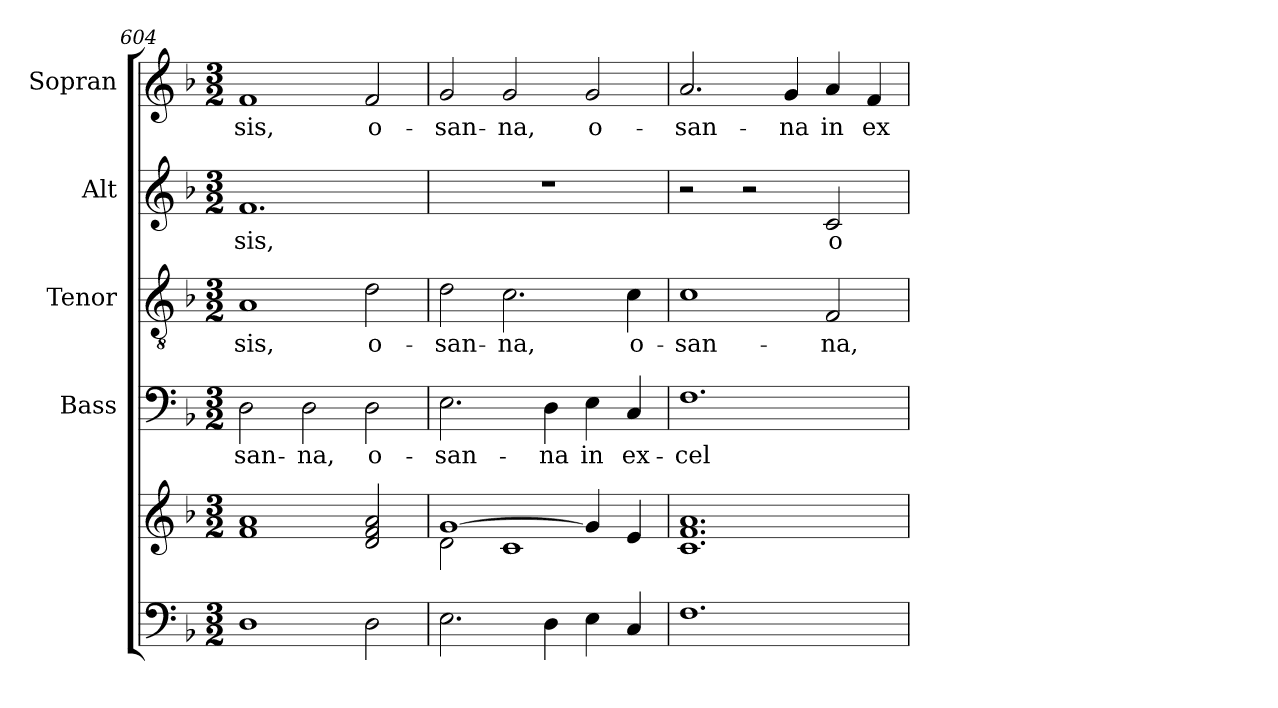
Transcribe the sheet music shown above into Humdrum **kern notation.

**kern	**kern	**kern	**text	**kern	**text	**kern	**text	**kern	**text
*part5	*part5	*part4	*part4	*part3	*part3	*part2	*part2	*part1	*part1
*staff6	*staff5	*staff4	*staff4	*staff3	*staff3	*staff2	*staff2	*staff1	*staff1
*	*	*I"Bass	*	*I"Tenor	*	*I"Alt	*	*I"Sopran	*
*	*	*I'B.	*	*I'T.	*	*I'A.	*	*I'S.	*
*clefF4	*clefG2	*clefF4	*	*clefGv2	*	*clefG2	*	*clefG2	*
*k[b-]	*k[b-]	*k[b-]	*	*k[b-]	*	*k[b-]	*	*k[b-]	*
*F:	*F:	*F:	*	*F:	*	*F:	*	*F:	*
*M3/2	*M3/2	*M3/2	*	*M3/2	*	*M3/2	*	*M3/2	*
=604	=604	=604	=604	=604	=604	=604	=604	=604	=604
!	!	!	!LO:LY:b	!	!LO:LY:b	!	!LO:LY:b	!	!LO:LY:b
1D	1f 1a	2D\	-san-	1A	-sis,	1.f	-sis,	1f	-sis,
!	!	!	!LO:LY:b	!	!	!	!	!	!
.	.	2D\	-na,	.	.	.	.	.	.
!	!	!	!LO:LY:b	!	!LO:LY:b	!	!	!	!LO:LY:b
2D\	2d/ 2f/ 2a/	2D\	o-	2d\	o-	.	.	2f/	o-
=605	=605	=605	=605	=605	=605	=605	=605	=605	=605
*	*^	*	*	*	*	*	*	*	*
!	!	!	!	!LO:LY:b	!	!LO:LY:b	!	!	!	!LO:LY:b
2.E\	[>1g	2d\	2.E\	-san-	2d\	-san-	1.r	.	2g/	-san-
!	!	!	!	!	!	!LO:LY:b	!	!	!	!LO:LY:b
.	.	1c	.	.	2.c\	-na,	.	.	2g/	-na,
!	!	!	!	!LO:LY:b	!	!	!	!	!	!
4D\	.	.	4D\	-na	.	.	.	.	.	.
!	!	!	!	!LO:LY:b	!	!	!	!	!	!LO:LY:b
4E\	4g/]	.	4E\	in	.	.	.	.	2g/	o-
!	!	!	!	!LO:LY:b	!	!LO:LY:b	!	!	!	!
4C/	4e/	.	4C/	ex-	4c\	o-	.	.	.	.
*	*v	*v	*	*	*	*	*	*	*	*
!!LO:LB:g=z
=606	=606	=606	=606	=606	=606	=606	=606	=606	=606
!	!	!	!LO:LY:b	!	!LO:LY:b	!	!	!	!LO:LY:b
1.F	1.c 1.f 1.a	1.F	-cel-	1c	-san-	2r	.	2.a/	-san-
.	.	.	.	.	.	2r	.	.	.
!	!	!	!	!	!	!	!	!	!LO:LY:b
.	.	.	.	.	.	.	.	4g/	-na
!	!	!	!	!	!LO:LY:b	!	!LO:LY:b	!	!LO:LY:b
.	.	.	.	2F/	-na,	2c/	o-	4a/	in
!	!	!	!	!	!	!	!	!	!LO:LY:b
.	.	.	.	.	.	.	.	4f/	ex-
=	=	=	=	=	=	=	=	=	=
*-	*-	*-	*-	*-	*-	*-	*-	*-	*-
